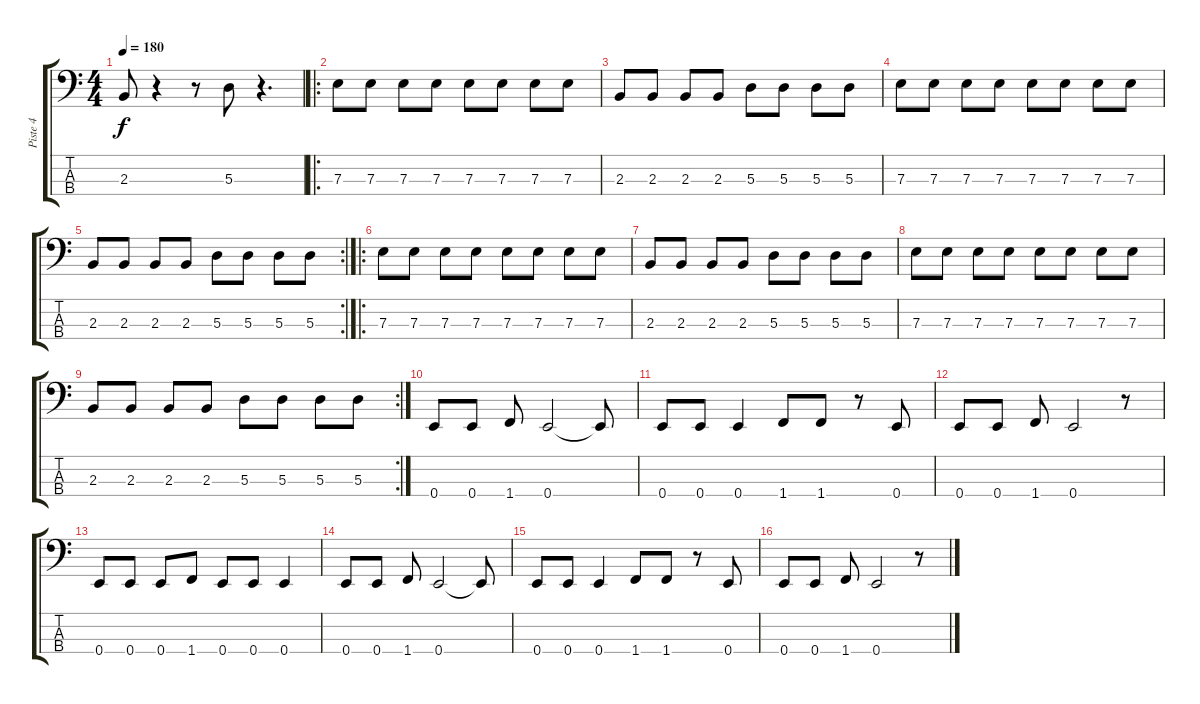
\track ("Piste 4" "Piste 4") {instrument electricbasspick}
\staff {score tabs}
\tuning (G2 D2 A1 E1) {hide}
\ts (4 4)
\tempo 180
\clef f4
\ks c
2.3.8{dy f} r.4 r.8 5.3.8 r.4{d} |
\ro
7.3.8 7.3.8 7.3.8 7.3.8 7.3.8 7.3.8 7.3.8 7.3.8 |
2.3.8 2.3.8 2.3.8 2.3.8 5.3.8 5.3.8 5.3.8 5.3.8 |
7.3.8 7.3.8 7.3.8 7.3.8 7.3.8 7.3.8 7.3.8 7.3.8 |
\rc 2
2.3.8 2.3.8 2.3.8 2.3.8 5.3.8 5.3.8 5.3.8 5.3.8 |
\ro
7.3.8 7.3.8 7.3.8 7.3.8 7.3.8 7.3.8 7.3.8 7.3.8 |
2.3.8 2.3.8 2.3.8 2.3.8 5.3.8 5.3.8 5.3.8 5.3.8 |
7.3.8 7.3.8 7.3.8 7.3.8 7.3.8 7.3.8 7.3.8 7.3.8 |
\rc 2
2.3.8 2.3.8 2.3.8 2.3.8 5.3.8 5.3.8 5.3.8 5.3.8 |
0.4.8 0.4.8 1.4.8 0.4.2 0.4{t}.8 |
0.4.8 0.4.8 0.4.4 1.4.8 1.4.8 r.8 0.4.8 |
0.4.8 0.4.8 1.4.8 0.4.2 r.8 |
0.4.8 0.4.8 0.4.8 1.4.8 0.4.8 0.4.8 0.4.4 |
0.4.8 0.4.8 1.4.8 0.4.2 0.4{t}.8 |
0.4.8 0.4.8 0.4.4 1.4.8 1.4.8 r.8 0.4.8 |
0.4.8 0.4.8 1.4.8 0.4.2 r.8
